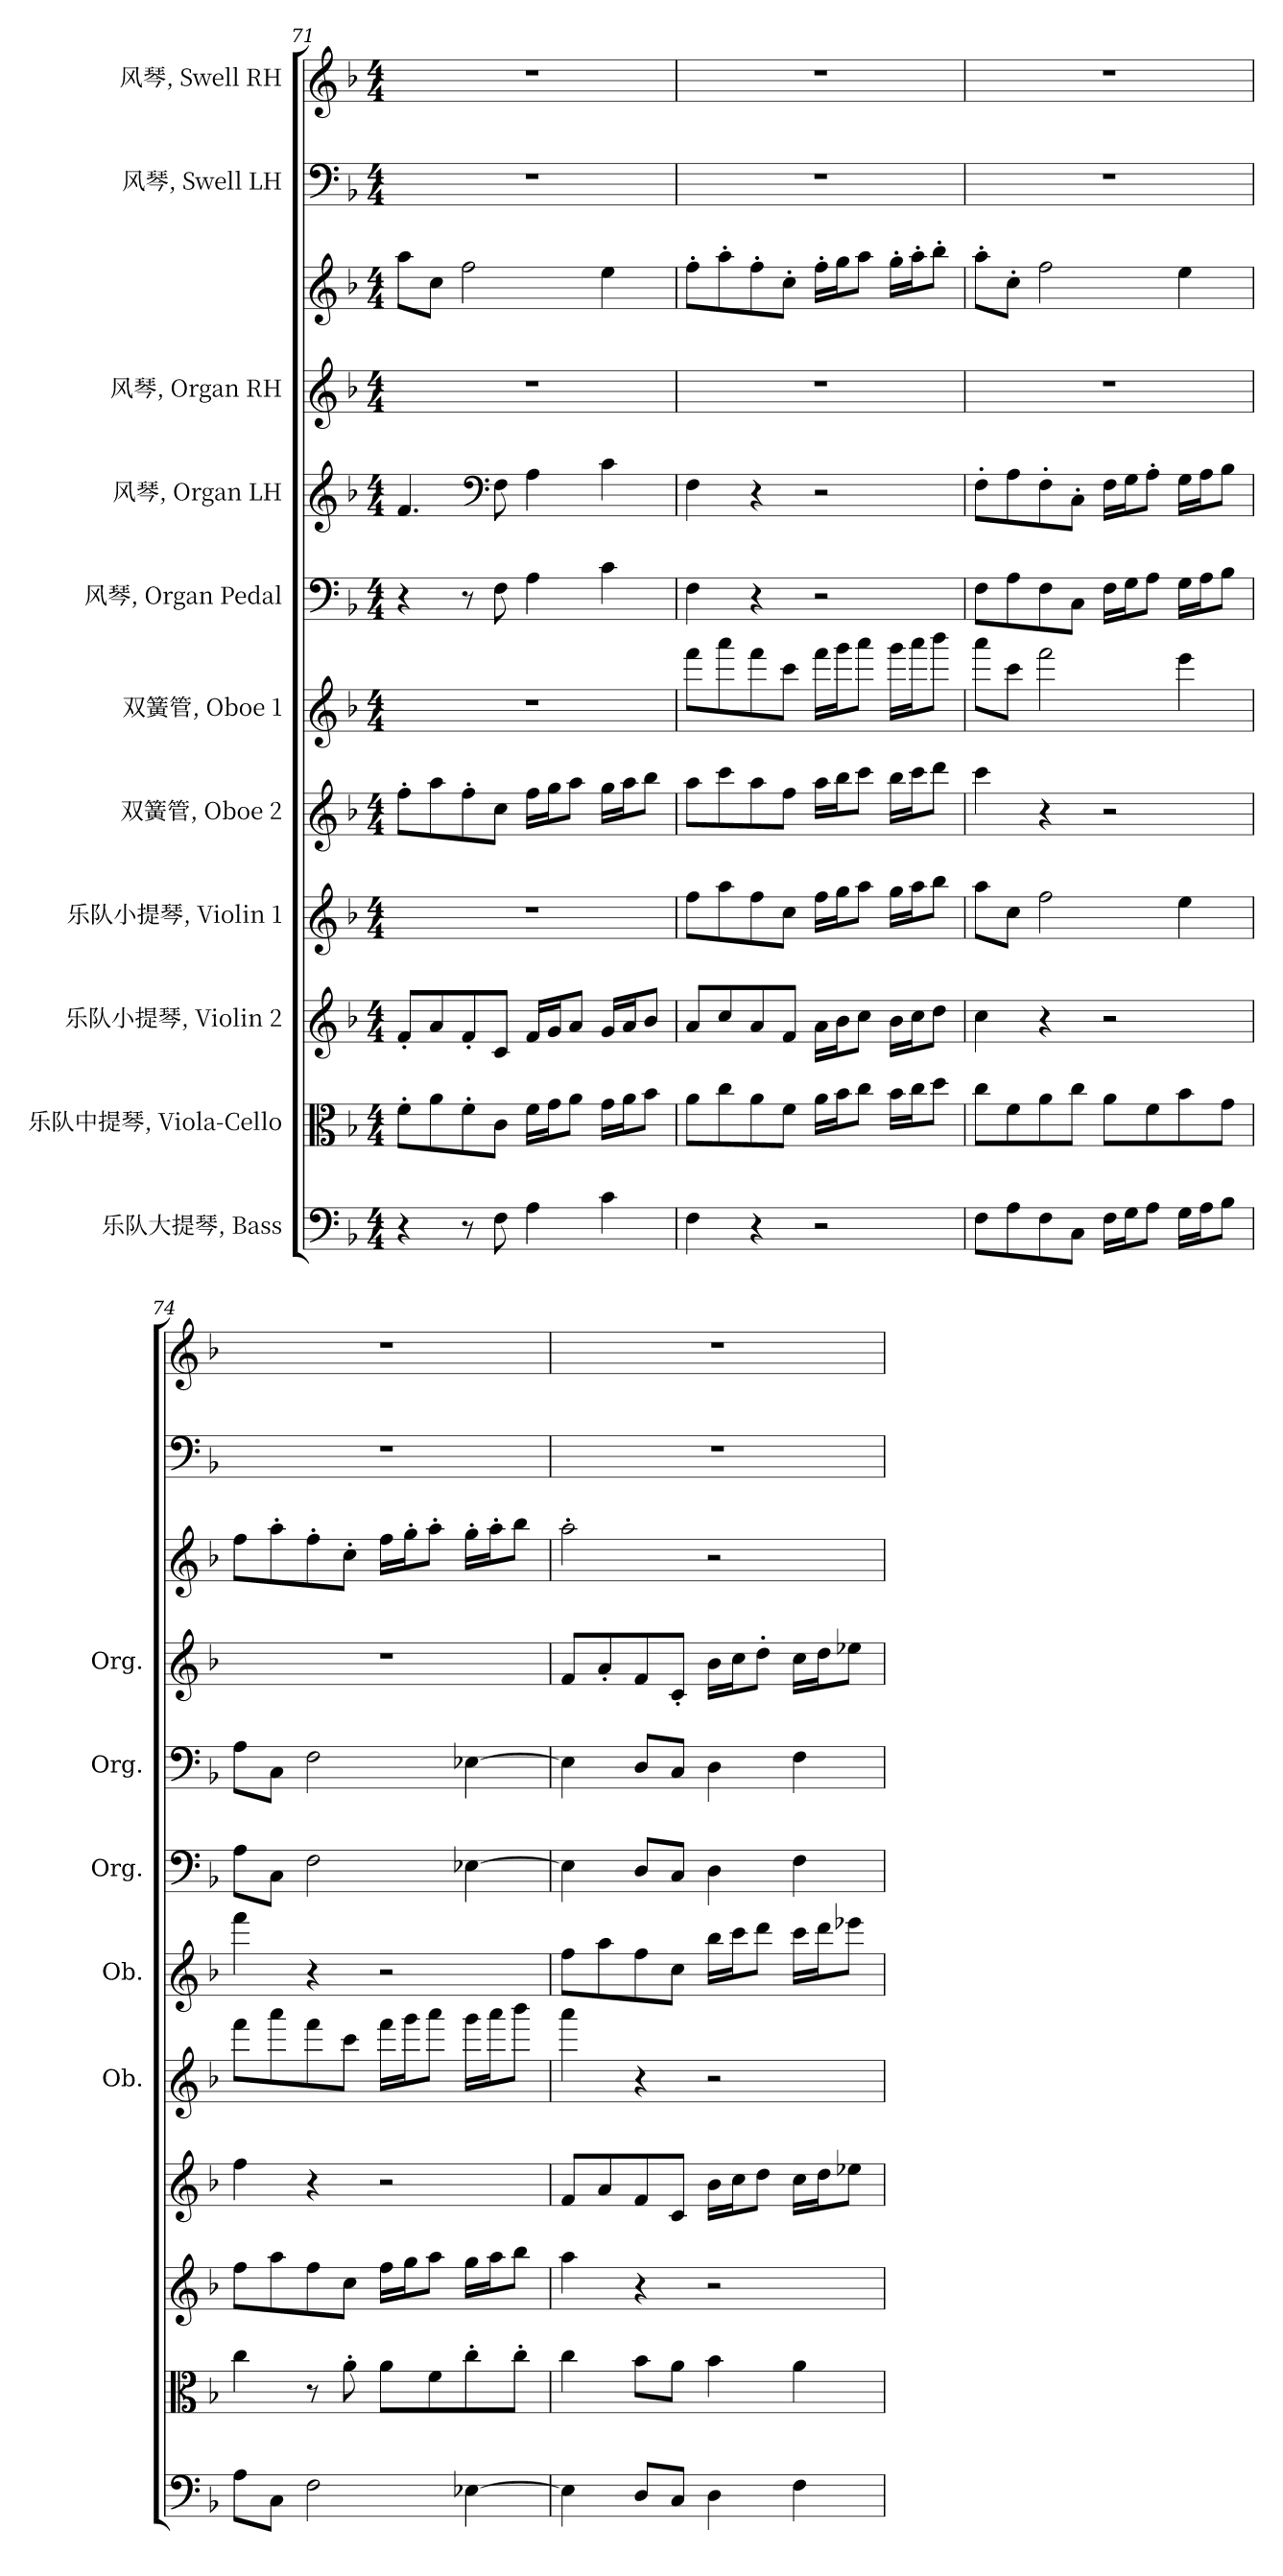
**kern	**kern	**kern	**kern	**kern	**kern	**kern	**kern	**kern	**kern	**kern	**kern
*part11	*part10	*part9	*part8	*part7	*part6	*part5	*part4	*part3	*part3	*part2	*part1
*staff12	*staff11	*staff10	*staff9	*staff8	*staff7	*staff6	*staff5	*staff4	*staff3	*staff2	*staff1
*I"乐队大提琴, Bass	*I"乐队中提琴, Viola-Cello	*I"乐队小提琴, Violin 2	*I"乐队小提琴, Violin 1	*I"双簧管, Oboe 2	*I"双簧管, Oboe 1	*I"风琴, Organ Pedal	*I"风琴, Organ LH	*I"风琴, Organ RH	*	*I"风琴, Swell LH	*I"风琴, Swell RH
*	*	*	*	*I'Ob.	*I'Ob.	*I'Org.	*I'Org.	*I'Org.	*	*	*
*clefF4	*clefC3	*clefG2	*clefG2	*clefG2	*clefG2	*clefF4	*clefG2	*clefG2	*clefG2	*clefF4	*clefG2
*k[b-]	*k[b-]	*k[b-]	*k[b-]	*k[b-]	*k[b-]	*k[b-]	*k[b-]	*k[b-]	*k[b-]	*k[b-]	*k[b-]
*M4/4	*M4/4	*M4/4	*M4/4	*M4/4	*M4/4	*M4/4	*M4/4	*M4/4	*M4/4	*M4/4	*M4/4
=71	=71	=71	=71	=71	=71	=71	=71	=71	=71	=71	=71
4r	8f'\L	8f'/L	1r	8ff'\L	1r	4r	4.f/	1r	8aa\L	1r	1r
.	8a\	8a/	.	8aa\	.	.	.	.	8cc\J	.	.
8r	8f'\	8f'/	.	8ff'\	.	8r	.	.	2ff\	.	.
*	*	*	*	*	*	*	*clefF4	*	*	*	*
8F\	8c\J	8c/J	.	8cc\J	.	8F\	8F\	.	.	.	.
4A\	16f\LL	16f/LL	.	16ff\LL	.	4A\	4A\	.	.	.	.
.	16g\J	16g/J	.	16gg\J	.	.	.	.	.	.	.
.	8a\J	8a/J	.	8aa\J	.	.	.	.	.	.	.
4c\	16g\LL	16g/LL	.	16gg\LL	.	4c\	4c\	.	4ee\	.	.
.	16a\J	16a/J	.	16aa\J	.	.	.	.	.	.	.
.	8b-\J	8b-/J	.	8bb-\J	.	.	.	.	.	.	.
=72	=72	=72	=72	=72	=72	=72	=72	=72	=72	=72	=72
4F\	8a\L	8a/L	8ff\L	8aa\L	8fff\L	4F\	4F\	1r	8ff'\L	1r	1r
.	8cc\	8cc/	8aa\	8ccc\	8aaa\	.	.	.	8aa'\	.	.
4r	8a\	8a/	8ff\	8aa\	8fff\	4r	4r	.	8ff'\	.	.
.	8f\J	8f/J	8cc\J	8ff\J	8ccc\J	.	.	.	8cc'\J	.	.
2r	16a\LL	16a\LL	16ff\LL	16aa\LL	16fff\LL	2r	2r	.	16ff'\LL	.	.
.	16b-\J	16b-\J	16gg\J	16bb-\J	16ggg\J	.	.	.	16gg\J	.	.
.	8cc\J	8cc\J	8aa\J	8ccc\J	8aaa\J	.	.	.	8aa\J	.	.
.	16b-\LL	16b-\LL	16gg\LL	16bb-\LL	16ggg\LL	.	.	.	16gg'\LL	.	.
.	16cc\J	16cc\J	16aa\J	16ccc\J	16aaa\J	.	.	.	16aa'\J	.	.
.	8dd\J	8dd\J	8bb-\J	8ddd\J	8bbb-\J	.	.	.	8bb-'\J	.	.
!!LO:PB:g=z
=73	=73	=73	=73	=73	=73	=73	=73	=73	=73	=73	=73
8F\L	8cc\L	4cc\	8aa\L	4ccc\	8aaa\L	8F\L	8F'\L	1r	8aa'\L	1r	1r
8A\	8f\	.	8cc\J	.	8ccc\J	8A\	8A\	.	8cc'\J	.	.
8F\	8a\	4r	2ff\	4r	2fff\	8F\	8F'\	.	2ff\	.	.
8C\J	8cc\J	.	.	.	.	8C\J	8C'\J	.	.	.	.
16F\LL	8a\L	2r	.	2r	.	16F\LL	16F\LL	.	.	.	.
16G\J	.	.	.	.	.	16G\J	16G\J	.	.	.	.
8A\J	8f\	.	.	.	.	8A\J	8A'\J	.	.	.	.
16G\LL	8b-\	.	4ee\	.	4eee\	16G\LL	16G\LL	.	4ee\	.	.
16A\J	.	.	.	.	.	16A\J	16A\J	.	.	.	.
8B-\J	8g\J	.	.	.	.	8B-\J	8B-\J	.	.	.	.
=74	=74	=74	=74	=74	=74	=74	=74	=74	=74	=74	=74
8A\L	4cc\	8ff\L	4ff\	8fff\L	4fff\	8A\L	8A\L	1r	8ff\L	1r	1r
8C\J	.	8aa\	.	8aaa\	.	8C\J	8C\J	.	8aa'\	.	.
2F\	8r	8ff\	4r	8fff\	4r	2F\	2F\	.	8ff'\	.	.
.	8a'\	8cc\J	.	8ccc\J	.	.	.	.	8cc'\J	.	.
.	8a\L	16ff\LL	2r	16fff\LL	2r	.	.	.	16ff\LL	.	.
.	.	16gg\J	.	16ggg\J	.	.	.	.	16gg'\J	.	.
.	8f\	8aa\J	.	8aaa\J	.	.	.	.	8aa'\J	.	.
[4E-X\	8cc'\	16gg\LL	.	16ggg\LL	.	[4E-X\	[4E-X\	.	16gg'\LL	.	.
.	.	16aa\J	.	16aaa\J	.	.	.	.	16aa'\J	.	.
.	8cc'\J	8bb-\J	.	8bbb-\J	.	.	.	.	8bb-\J	.	.
=75	=75	=75	=75	=75	=75	=75	=75	=75	=75	=75	=75
4E-\]	4cc\	4aa\	8f/L	4aaa\	8ff\L	4E-\]	4E-\]	8f/L	2aa'\	1r	1r
.	.	.	8a/	.	8aa\	.	.	8a'/	.	.	.
8D/L	8b-\L	4r	8f/	4r	8ff\	8D/L	8D/L	8f/	.	.	.
8C/J	8a\J	.	8c/J	.	8cc\J	8C/J	8C/J	8c'/J	.	.	.
4D\	4b-\	2r	16b-\LL	2r	16bb-\LL	4D\	4D\	16b-\LL	2r	.	.
.	.	.	16cc\J	.	16ccc\J	.	.	16cc\J	.	.	.
.	.	.	8dd\J	.	8ddd\J	.	.	8dd'\J	.	.	.
4F\	4a\	.	16cc\LL	.	16ccc\LL	4F\	4F\	16cc\LL	.	.	.
.	.	.	16dd\J	.	16ddd\J	.	.	16dd\J	.	.	.
.	.	.	8ee-X\J	.	8eee-X\J	.	.	8ee-X\J	.	.	.
=	=	=	=	=	=	=	=	=	=	=	=
*-	*-	*-	*-	*-	*-	*-	*-	*-	*-	*-	*-
